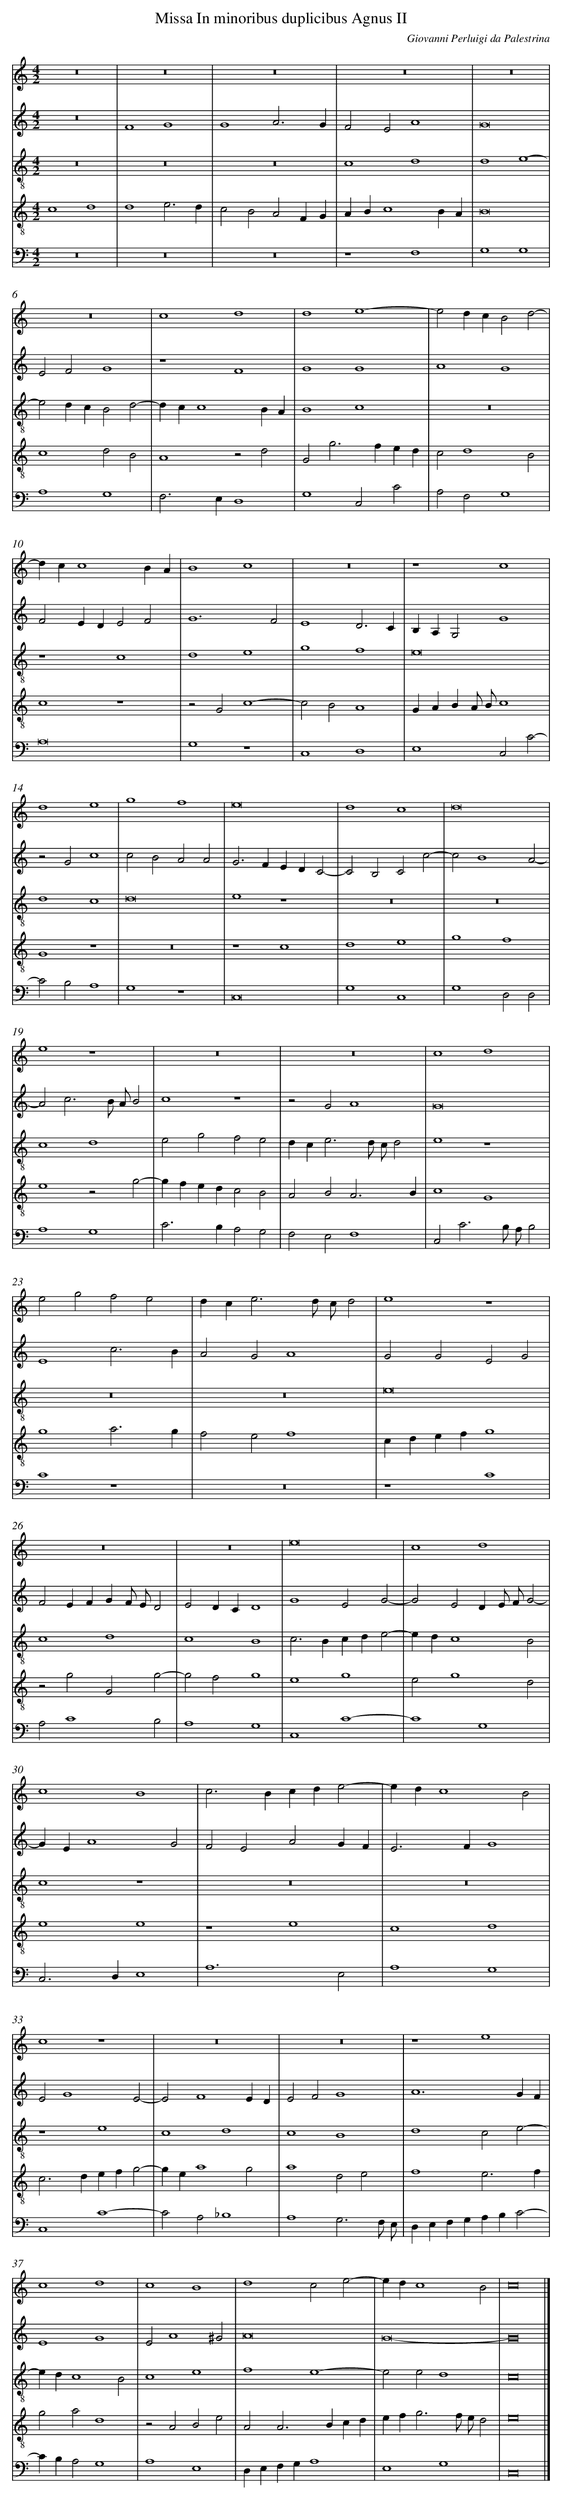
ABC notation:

X:1
T: Missa In minoribus duplicibus Agnus II
C: Giovanni Perluigi da Palestrina
L: 1/4
M: 4/2
V: 1 clef=treble
V: 2 clef=treble
V: 3 clef=treble-8
V: 4 clef=treble-8
V: 5 clef=bass
K: C
[V:1] z8 |
[V:2] z8 |
[V:3] z8 |
[V:4] c4d4 |
[V:5] z8 |
[V:1] z8 |
[V:2] F4G4 |
[V:3] z8 |
[V:4] d4e3d |
[V:5] z8 |
[V:1] z8 |
[V:2] G4A3G |
[V:3] z8 |
[V:4] c2B2A2FG |
[V:5] z8 |
[V:1] z8 |
[V:2] F2E2A4 |
[V:3] c4d4 |
[V:4] ABc4BA |
[V:5] z4F,4 |
[V:1] z8 |
[V:2] G8 |
[V:3] d4e4- |
[V:4] B8 |
[V:5] G,4G,4 |
[V:1] z8 |
[V:2] E2F2G4 |
[V:3] e2dcB2d2- |
[V:4] c4d2B2 |
[V:5] A,4G,4 |
[V:1] c4d4 |
[V:2] z4F4 |
[V:3] dcc4BA |
[V:4] A4z2d2 |
[V:5] F,2>E,2D,4 |
[V:1] d4e4- |
[V:2] G4G4 |
[V:3] B4c4 |
[V:4] G2g2>f2ed |
[V:5] G,4C,2C2 |
[V:1] e2dcB2d2- |
[V:2] A4G4 |
[V:3] z8 |
[V:4] c2d4B2 |
[V:5] A,2F,2G,4 |
[V:1] dcc4BA |
[V:2] F2EDE2F2 |
[V:3] z4c4 |
[V:4] c4z4 |
[V:5] A,8 |
[V:1] B4c4 |
[V:2] G6F2 |
[V:3] d4e4 |
[V:4] z2G2c4- |
[V:5] G,4z4 |
[V:1] z8 |
[V:2] E4D3C |
[V:3] g4f4 |
[V:4] c2B2A4 |
[V:5] C,4D,4 |
[V:1] z4c4 |
[V:2] B,A,G,2G4 |
[V:3] e8 |
[V:4] GABA/ B/c4 |
[V:5] E,4C,2C2- |
[V:1] d4e4 |
[V:2] z2G2c4 |
[V:3] d4c4 |
[V:4] G4z4 |
[V:5] C2B,2A,4 |
[V:1] g4f4 |
[V:2] c2B2A2A2 |
[V:3] d8 |
[V:4] z8 |
[V:5] G,4z4 |
[V:1] e8 |
[V:2] G2>F2EDC2- |
[V:3] e4z4 |
[V:4] z4c4 |
[V:5] C,8 |
[V:1] d4c4 |
[V:2] C2B,2C2c2- |
[V:3] z8 |
[V:4] d4e4 |
[V:5] G,4C,4 |
[V:1] d8 |
[V:2] c2B4A2- |
[V:3] z8 |
[V:4] g4f4 |
[V:5] G,4D,2D,2 |
[V:1] e4z4 |
[V:2] A2c3B/ A/B2 |
[V:3] c4d4 |
[V:4] e4z2g2- |
[V:5] A,4G,4 |
[V:1] z8 |
[V:2] c4z4 |
[V:3] e2g2f2e2 |
[V:4] gfedc2B2 |
[V:5] C2>B,2A,2G,2 |
[V:1] z8 |
[V:2] z2G2A4 |
[V:3] dc2<e2d/ c/d2 |
[V:4] A2B2A3B |
[V:5] F,2E,2F,4 |
[V:1] c4d4 |
[V:2] G8 |
[V:3] e4z4 |
[V:4] c4G4 |
[V:5] C,2C3B,/ A,/B,2 |
[V:1] e2g2f2e2 |
[V:2] E4c3B |
[V:3] z8 |
[V:4] g4a3g |
[V:5] C4z4 |
[V:1] dc2<e2d/ c/d2 |
[V:2] A2G2A4 |
[V:3] z8 |
[V:4] f2e2f4 |
[V:5] z8 |
[V:1] e4z4 |
[V:2] G2G2E2G2 |
[V:3] e8 |
[V:4] cdefg4 |
[V:5] z4C4 |
[V:1] z8 |
[V:2] F2EFGF/ E/D2 |
[V:3] c4d4 |
[V:4] z2g2G2g2- |
[V:5] A,2C4B,2 |
[V:1] z8 |
[V:2] E2DCD4 |
[V:3] c4B4 |
[V:4] g2f2g4 |
[V:5] A,4G,4 |
[V:1] e8 |
[V:2] G4E2G2- |
[V:3] c2>B2cde2- |
[V:4] e4g4 |
[V:5] C,4C4- |
[V:1] c4d4 |
[V:2] G2E2DE/ F/G2- |
[V:3] edc4B2 |
[V:4] e2g4d2 |
[V:5] C4G,4 |
[V:1] c4B4 |
[V:2] GEA4G2 |
[V:3] c4z4 |
[V:4] e4e4 |
[V:5] C,2>D,2E,4 |
[V:1] c2>B2cde2- |
[V:2] F2E2A2GF |
[V:3] z8 |
[V:4] z4e4 |
[V:5] A,6E,2 |
[V:1] edc4B2 |
[V:2] E2>F2G4 |
[V:3] z8 |
[V:4] c4d4 |
[V:5] A,4G,4 |
[V:1] c4z4 |
[V:2] E2G4E2- |
[V:3] z4e4 |
[V:4] c2>d2efg2- |
[V:5] C,4C4- |
[V:1] z8 |
[V:2] E2F4ED |
[V:3] c4d4 |
[V:4] gea4g2 |
[V:5] C2A,2_B,4 |
[V:1] z8 |
[V:2] E2F2G4 |
[V:3] c4B4 |
[V:4] a4d2e2 |
[V:5] A,4G,3F,/ E,/ |
[V:1] z4e4 |
[V:2] A6GF |
[V:3] d4c2e2- |
[V:4] f4e3f |
[V:5] D,E,F,G,A,B,C2- |
[V:1] c4d4 |
[V:2] E4G4 |
[V:3] edc4B2 |
[V:4] g2a2d4 |
[V:5] CB,A,2G,4 |
[V:1] c4B4 |
[V:2] E2A4^G2 |
[V:3] c4e4 |
[V:4] z2A2B2e2 |
[V:5] A,4E,4 |
[V:1] d4c2e2- |
[V:2] A8 |
[V:3] f4e4- |
[V:4] A2A2>B2cd |
[V:5] D,E,F,G,A,4 |
[V:1] edc4B2 |
[V:2] G8- |
[V:3] e2e2d4 |
[V:4] ef2<g2f/ e/d2 |
[V:5] E,4G,4 |
[V:1] c8 |]
[V:2] G8 |]
[V:3] c8 |]
[V:4] e8 |]
[V:5] C,8 |]
